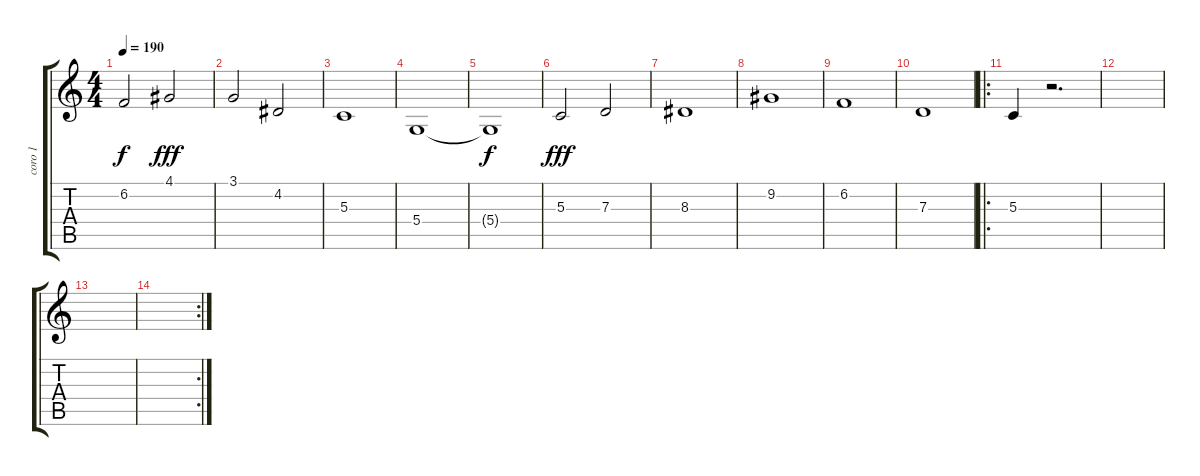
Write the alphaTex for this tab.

\track ("coro 1" "coro 1") {instrument choiraahs}
\staff {score tabs}
\tuning (E4 B3 G3 D3 A2 E2) {hide}
\ts (4 4)
\tempo 190
\clef g2
\ks c
6.2{t}.2{dy f} 4.1.2{dy fff} |
3.1.2 4.2.2 |
5.3.1 |
5.4.1 |
5.4{t}.1{dy f} |
5.3.2{dy fff} 7.3.2 |
8.3.1 |
9.2.1 |
6.2.1 |
7.3.1 |
\ro
5.3.4 r.2{d} |
|
|
\rc 2
